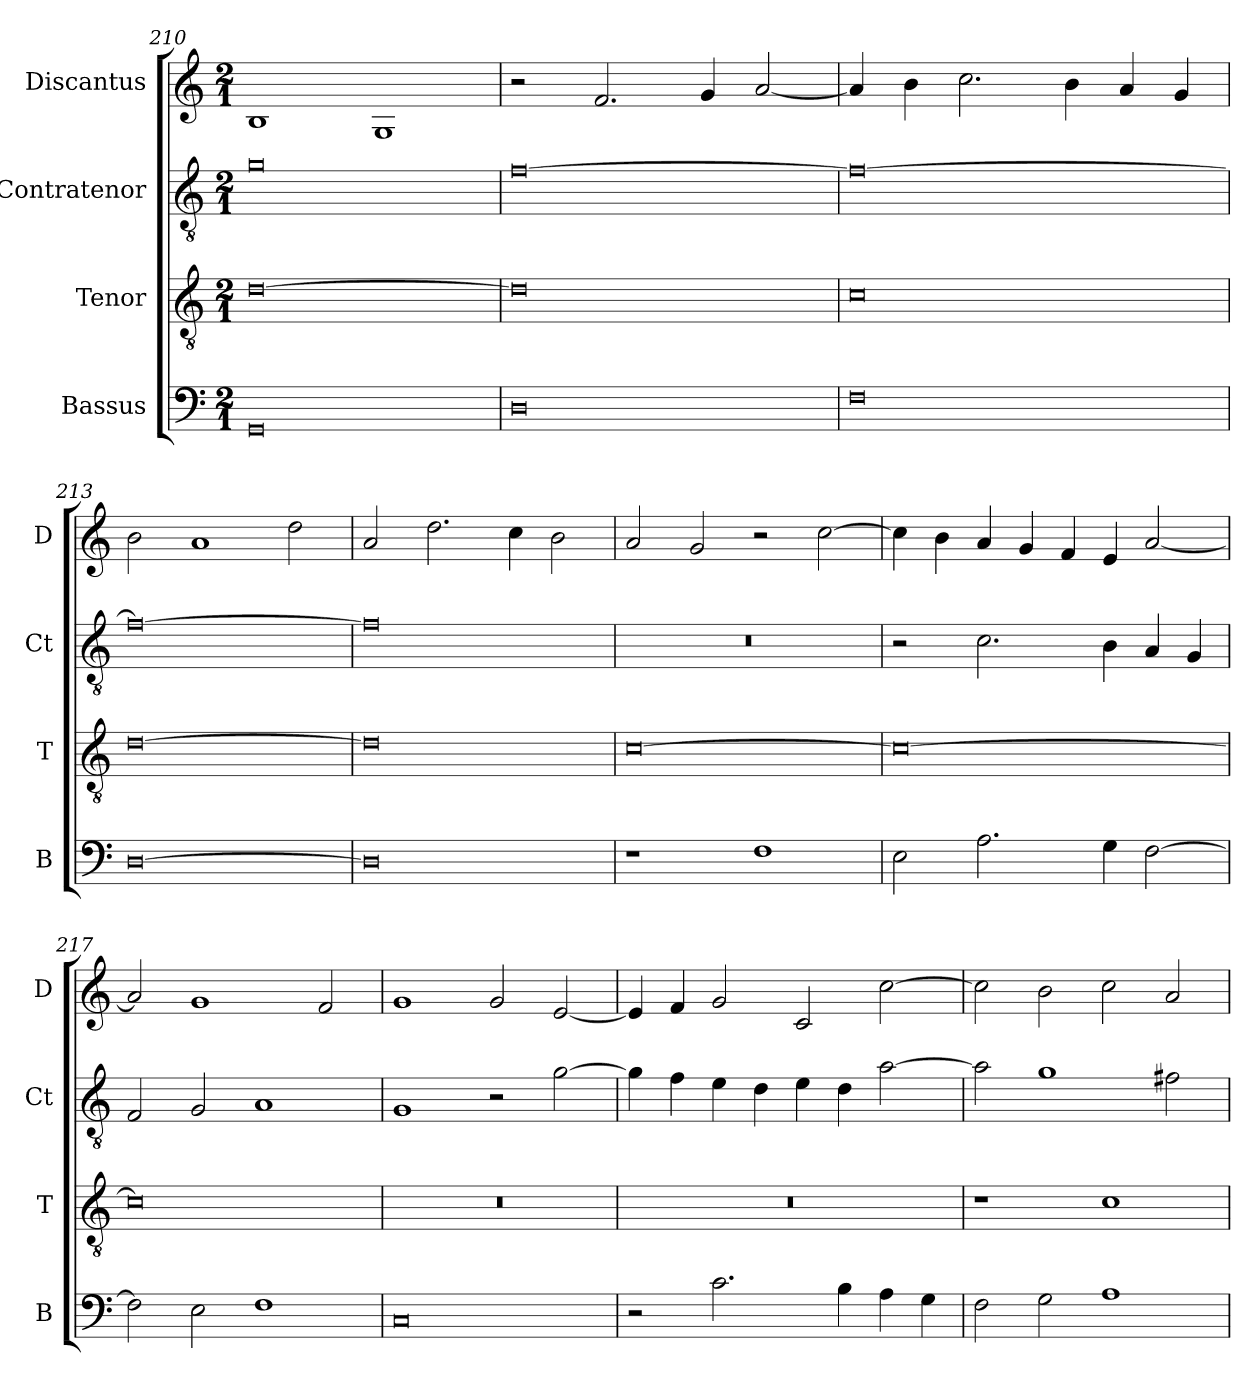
**kern	**kern	**kern	**kern
*part4	*part3	*part2	*part1
*staff4	*staff3	*staff2	*staff1
*I"Bassus	*I"Tenor	*I"Contratenor	*I"Discantus
*I'B	*I'T	*I'Ct	*I'D
*clefF4	*clefGv2	*clefGv2	*clefG2
*k[]	*k[]	*k[]	*k[]
*M2/1	*M2/1	*M2/1	*M2/1
=210	=210	=210	=210
0GG	[0d	0g	1B
.	.	.	1G
=211	=211	=211	=211
0D	0d]	[0f	2r
.	.	.	2.f/
.	.	.	4g/
.	.	.	[2a/
=212	=212	=212	=212
0F	0c	0f_	4a/]
.	.	.	4b\
.	.	.	2.cc\
.	.	.	4b\
.	.	.	4a/
.	.	.	4g/
=213	=213	=213	=213
[0D	[0d	0f_	2b\
.	.	.	1a
.	.	.	2dd\
=214	=214	=214	=214
0D]	0d]	0f]	2a/
.	.	.	2.dd\
.	.	.	4cc\
.	.	.	2b\
=215	=215	=215	=215
1r	[0c	0r	2a/
.	.	.	2g/
1F	.	.	2r
.	.	.	[2cc\
=216	=216	=216	=216
2E\	0c_	2r	4cc\]
.	.	.	4b\
2.A\	.	2.c\	4a/
.	.	.	4g/
.	.	.	4f/
4G\	.	4B\	4e/
[2F\	.	4A/	[2a/
.	.	4G/	.
=217	=217	=217	=217
2F\]	0c]	2F/	2a/]
2E\	.	2G/	1g
1F	.	1A	.
.	.	.	2f/
=218	=218	=218	=218
0C	0r	1G	1g
.	.	2r	2g/
.	.	[2g\	[2e/
=219	=219	=219	=219
2r	0r	4g\]	4e/]
.	.	4f\	4f/
2.c\	.	4e\	2g/
.	.	4d\	.
.	.	4e\	2c/
4B\	.	4d\	.
4A\	.	[2a\	[2cc\
4G\	.	.	.
=220	=220	=220	=220
2F\	1r	2a\]	2cc\]
2G\	.	1g	2b\
1A	1c	.	2cc\
.	.	2f#X\	2a/
=	=	=	=
*-	*-	*-	*-
